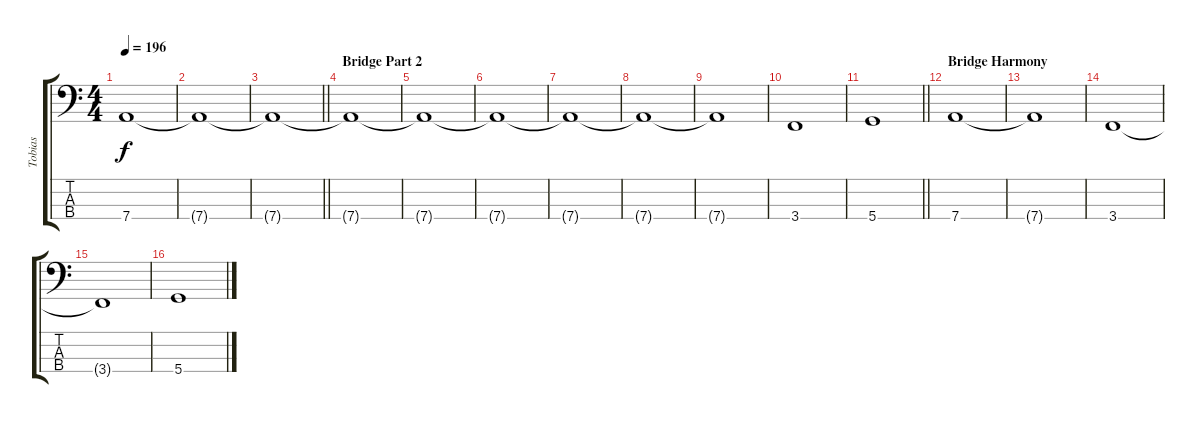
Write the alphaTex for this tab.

\track ("Tobias" "Tobias") {instrument electricbasspick}
\staff {score tabs}
\tuning (G2 D2 A1 D1) {hide}
\ts (4 4)
\tempo 196
\clef f4
\ks aminor
7.4{t}.1{dy f} |
7.4{t}.1 |
\barLineRight lightlight
7.4{t}.1 |
\section ("" "Bridge Part 2")
7.4{t}.1 |
7.4{t}.1 |
7.4{t}.1 |
7.4{t}.1 |
7.4{t}.1 |
7.4{t}.1 |
3.4.1 |
\barLineRight lightlight
5.4.1 |
\section ("" "Bridge Harmony")
7.4.1 |
7.4{t}.1 |
3.4.1 |
3.4{t}.1 |
5.4.1
